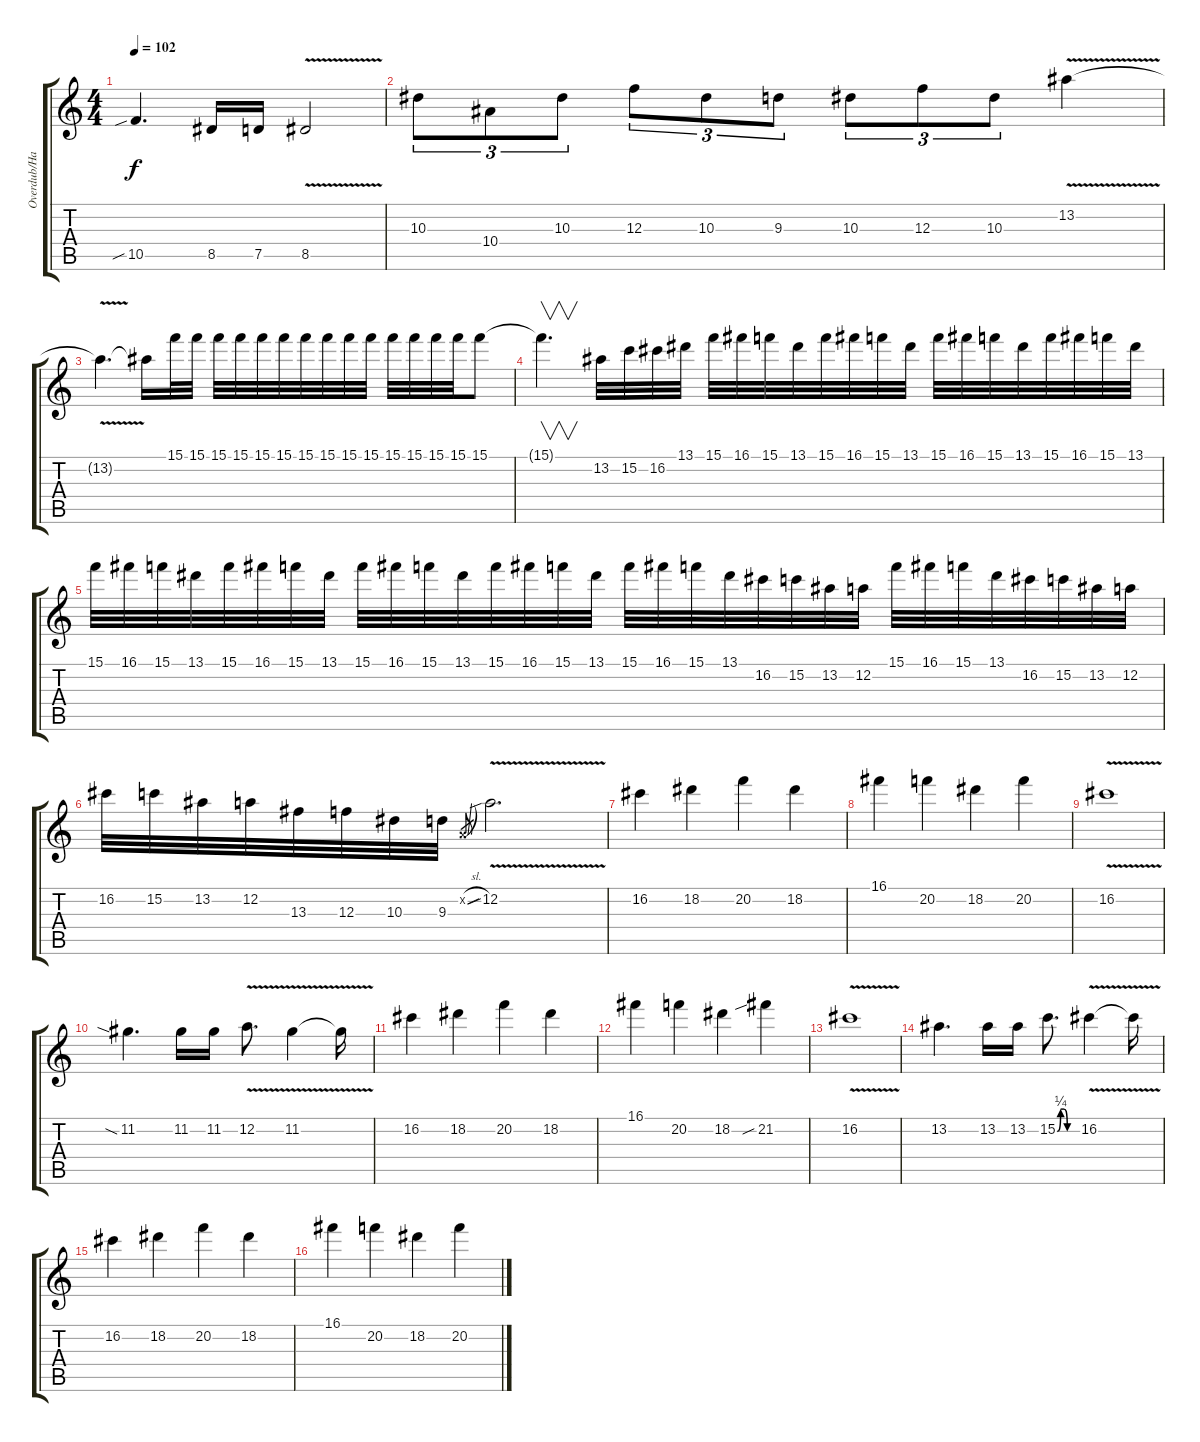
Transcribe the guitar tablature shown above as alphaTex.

\track ("Overdub/Harm" "Overdub/Ha") {instrument overdrivenguitar}
\staff {score tabs}
\tuning (D4 A3 F3 C3 G2 C2) {hide}
\ts (4 4)
\tempo 102
\clef g2
\ks c
10.5{sib}.4{d dy f} 8.5.16 7.5.16 8.5{v}.2 |
10.3.8{tu (3 2)} 10.4.8{tu (3 2)} 10.3.8{tu (3 2)} 12.3.8{tu (3 2)} 10.3.8{tu (3 2)} 9.3.8{tu (3 2)} 10.3.8{tu (3 2)} 12.3.8{tu (3 2)} 10.3.8{tu (3 2)} 13.2{v}.4 |
13.2{t}.4{d} 13.2{t}.16 15.1.32 15.1.32 15.1.32 15.1.32 15.1.32 15.1.32 15.1.32 15.1.32 15.1.32 15.1.32 15.1.32 15.1.32 15.1.32 15.1.32 15.1.8 |
15.1{t}.4{v d} 13.2.32 15.2.32 16.2.32 13.1.32 15.1.32 16.1.32 15.1.32 13.1.32 15.1.32 16.1.32 15.1.32 13.1.32 15.1.32 16.1.32 15.1.32 13.1.32 15.1.32 16.1.32 15.1.32 13.1.32 |
15.1.32 16.1.32 15.1.32 13.1.32 15.1.32 16.1.32 15.1.32 13.1.32 15.1.32 16.1.32 15.1.32 13.1.32 15.1.32 16.1.32 15.1.32 13.1.32 15.1.32 16.1.32 15.1.32 13.1.32 16.2.32 15.2.32 13.2.32 12.2.32 15.1.32 16.1.32 15.1.32 13.1.32 16.2.32 15.2.32 13.2.32 12.2.32 |
16.2.32 15.2.32 13.2.32 12.2.32 13.3.32 12.3.32 10.3.32 9.3.32 0.2{sl x}.8{gr} 12.2{v sib}.2{d} |
16.2.4 18.2.4 20.2.4 18.2.4 |
16.1.4 20.2.4 18.2.4 20.2.4 |
16.2{v}.1 |
11.2{sia}.4{d} 11.2.16 11.2.16 12.2{v}.8{d} 11.2{v}.4 11.2{t}.16 |
16.2.4 18.2.4 20.2.4 18.2.4 |
16.1.4 20.2.4 18.2.4 21.2{sib}.4 |
16.2{v}.1 |
13.2.4{d} 13.2.16 13.2.16 15.2{be (custom 0 0 10 1 20 1 30 0 60 0)}.8{d} 16.2{v}.4 16.2{t}.16 |
16.2.4 18.2.4 20.2.4 18.2.4 |
16.1.4 20.2.4 18.2.4 20.2.4
